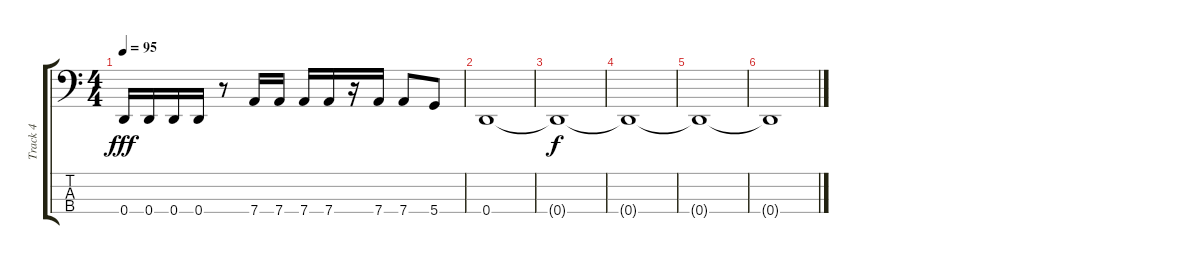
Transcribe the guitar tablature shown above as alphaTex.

\track ("Track 4" "Track 4") {instrument electricbassfinger}
\staff {score tabs}
\tuning (G2 D2 A1 D1) {hide}
\ts (4 4)
\tempo 95
\clef f4
\ks c
0.4.16{dy fff} 0.4.16 0.4.16 0.4.16 r.8 7.4.16 7.4.16 7.4.16 7.4.16 r.16 7.4.16 7.4.8 5.4.8 |
0.4.1 |
0.4{t}.1{dy f} |
0.4{t}.1 |
0.4{t}.1 |
0.4{t}.1
